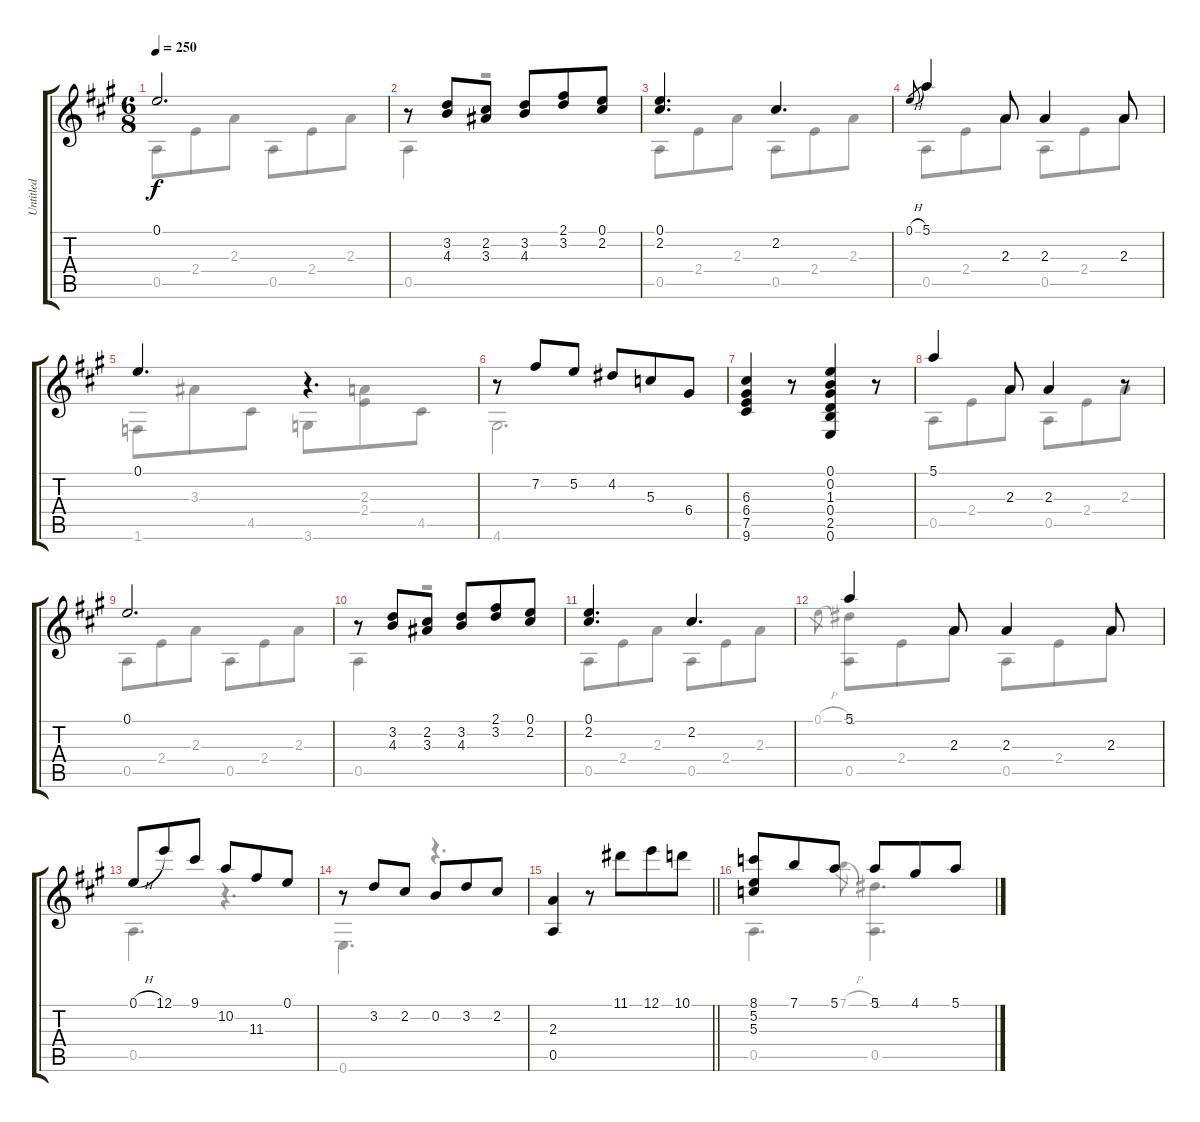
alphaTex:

\track ("Untitled" "Untitled") {instrument acousticguitarnylon}
\staff {score tabs}
\tuning (E4 B3 G3 D3 A2 E2) {hide}
\voice
\ts (6 8)
\tempo 250
\clef g2
\ks a
0.1.2{d dy f} |
r.8 (3.2 4.3).8 (2.2 3.3).8 (3.2 4.3).8 (2.1 3.2).8 (0.1 2.2).8 |
(0.1 2.2).4{d} 2.2.4{d} |
0.1{h}.8{gr} 5.1.4 2.3.8 2.3.4 2.3.8 |
0.1.4{d} r.4{d} |
r.8 7.2.8 5.2.8 4.2.8 5.3.8 6.4.8 |
(6.3 6.4 7.5 9.6).4 r.8 (0.1 0.2 1.3 0.4 2.5 0.6).4 r.8 |
5.1.4 2.3.8 2.3.4 r.8 |
0.1.2{d} |
r.8 (3.2 4.3).8 (2.2 3.3).8 (3.2 4.3).8 (2.1 3.2).8 (0.1 2.2).8 |
(0.1 2.2).4{d} 2.2.4{d} |
5.1.4 2.3.8 2.3.4 2.3.8 |
0.1{h}.8 12.1.8 9.1.8 10.2.8 11.3.8 0.1.8 |
r.8 3.2.8 2.2.8 0.2.8 3.2.8 2.2.8 |
\barLineRight lightlight
(2.3 0.5).4 r.8 11.1.8 12.1.8 10.1.8 |
(8.1 5.2 5.3).8 7.1.8 5.1.8 5.1.8 4.1.8 5.1.8
\voice
\clef g2
\ottava regular
\simile none
\ks a
0.5.8{dy f} 2.4.8 2.3.8 0.5.8 2.4.8 2.3.8 |
0.5.4 r.2 |
0.5.8 2.4.8 2.3.8 0.5.8 2.4.8 2.3.8 |
0.5.8 2.4.8 2.3.8 0.5.8 2.4.8 2.3.8 |
1.6.8 3.3.8 4.5.8 3.6.8 (2.3 2.4).8 4.5.8 |
4.6.2{d} |
|
0.5.8 2.4.8 2.3.8 0.5.8 2.4.8 2.3.8 |
0.5.8 2.4.8 2.3.8 0.5.8 2.4.8 2.3.8 |
0.5.4 r.2 |
0.5.8 2.4.8 2.3.8 0.5.8 2.4.8 2.3.8 |
0.1{h}.8{gr} (-1.1 0.5).8 2.4.8 2.3.8 0.5.8 2.4.8 2.3.8 |
0.5.4{d} r.4{d} |
0.6.4{d} r.4{d} |
\barLineRight lightlight
|
0.5.4{d} 7.1{h}.8{gr} (-1.1 0.5).4{d}
